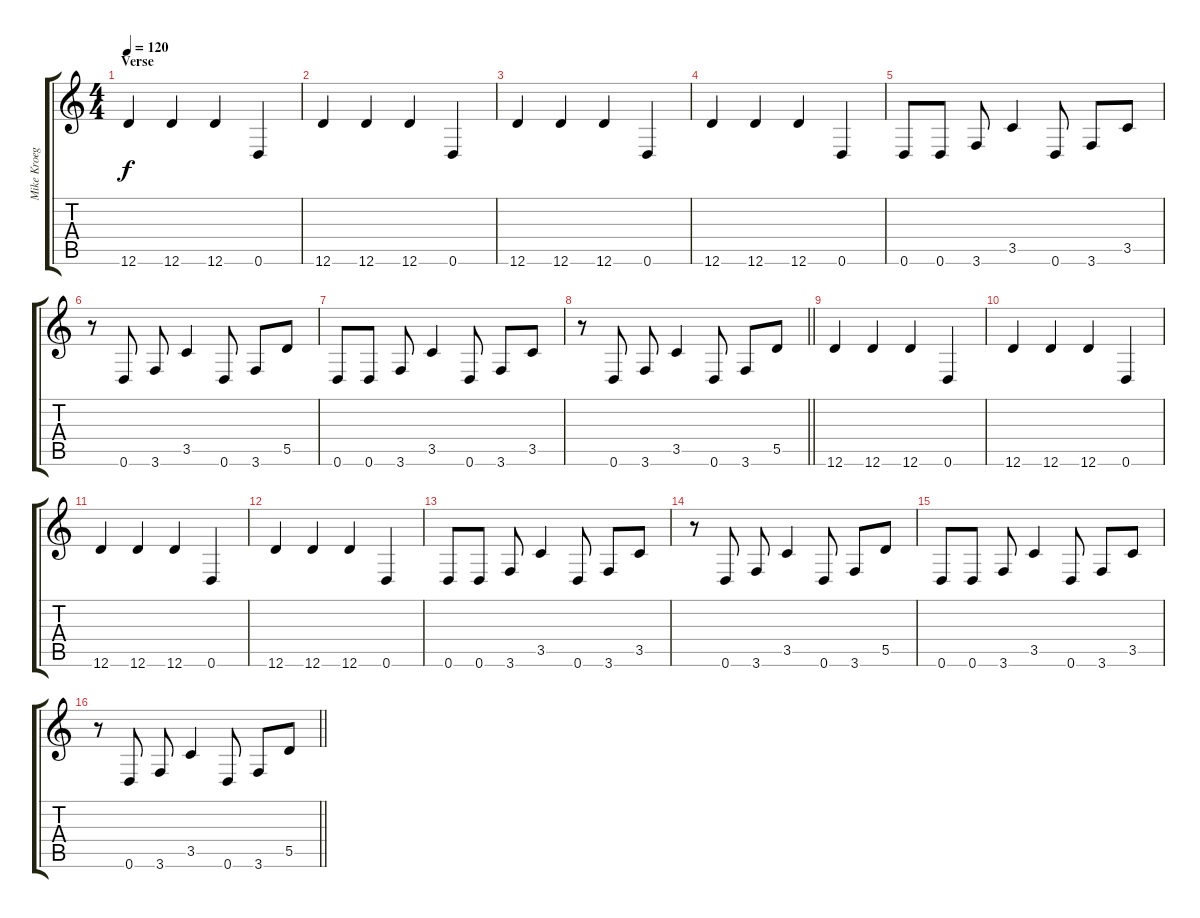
\track ("Mike Kroeger" "Mike Kroeg") {instrument electricbasspick}
\staff {score tabs}
\tuning (E4 B3 G3 D3 A2 D2) {hide}
\ts (4 4)
\section ("" "Verse")
\tempo 120
\clef g2
\ks c
12.6.4{dy f} 12.6.4 12.6.4 0.6.4 |
12.6.4 12.6.4 12.6.4 0.6.4 |
12.6.4 12.6.4 12.6.4 0.6.4 |
12.6.4 12.6.4 12.6.4 0.6.4 |
0.6.8 0.6.8 3.6.8 3.5.4 0.6.8 3.6.8 3.5.8 |
r.8 0.6.8 3.6.8 3.5.4 0.6.8 3.6.8 5.5.8 |
0.6.8 0.6.8 3.6.8 3.5.4 0.6.8 3.6.8 3.5.8 |
\barLineRight lightlight
r.8 0.6.8 3.6.8 3.5.4 0.6.8 3.6.8 5.5.8 |
12.6.4 12.6.4 12.6.4 0.6.4 |
12.6.4 12.6.4 12.6.4 0.6.4 |
12.6.4 12.6.4 12.6.4 0.6.4 |
12.6.4 12.6.4 12.6.4 0.6.4 |
0.6.8 0.6.8 3.6.8 3.5.4 0.6.8 3.6.8 3.5.8 |
r.8 0.6.8 3.6.8 3.5.4 0.6.8 3.6.8 5.5.8 |
0.6.8 0.6.8 3.6.8 3.5.4 0.6.8 3.6.8 3.5.8 |
\barLineRight lightlight
r.8 0.6.8 3.6.8 3.5.4 0.6.8 3.6.8 5.5.8
